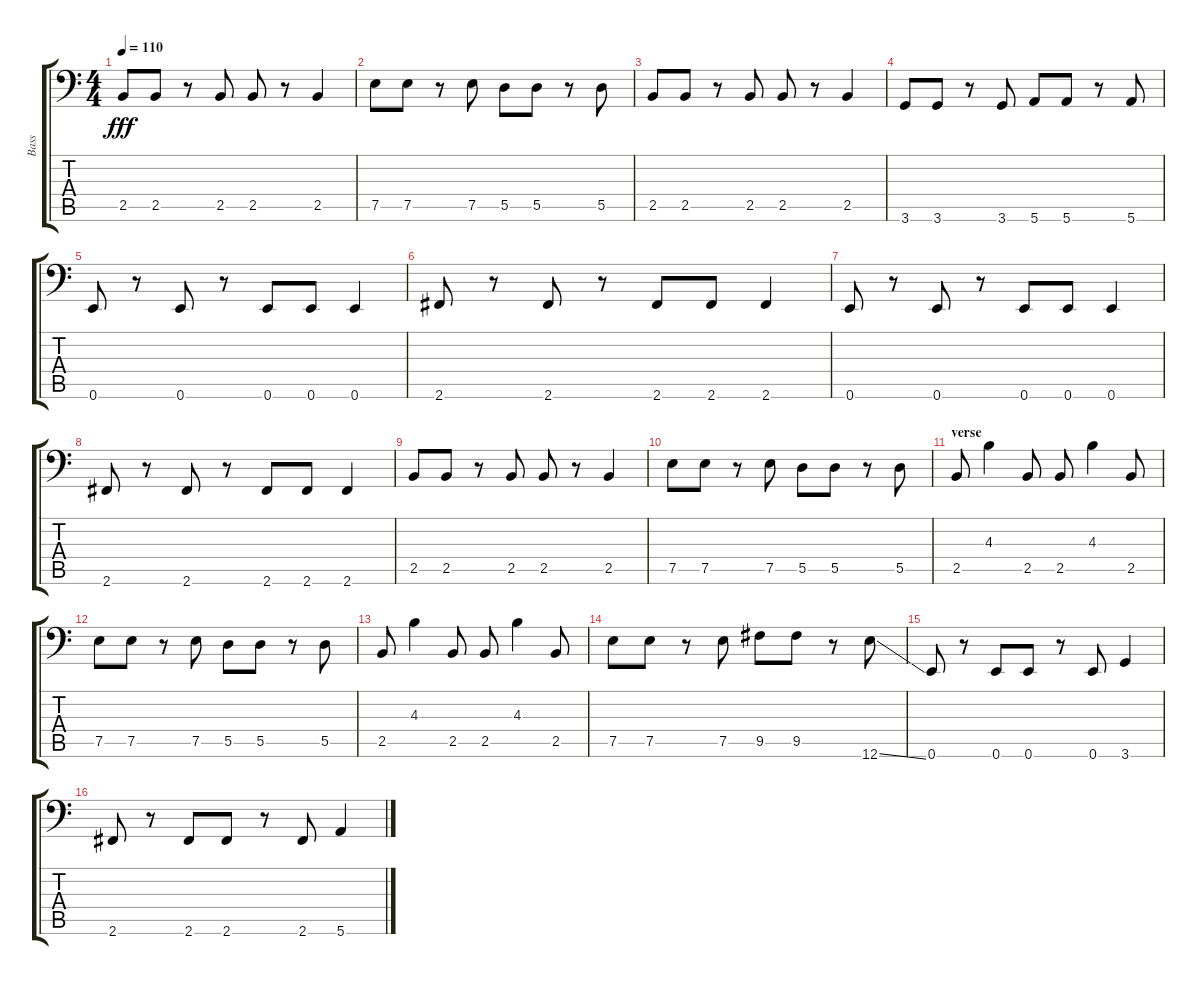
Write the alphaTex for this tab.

\track ("Bass" "Bass") {instrument electricbassfinger}
\staff {score tabs}
\tuning (E3 B2 G2 D2 A1 E1) {hide}
\ts (4 4)
\tempo 110
\clef f4
\ks c
2.5.8{dy fff} 2.5.8 r.8 2.5.8 2.5.8 r.8 2.5.4 |
7.5.8 7.5.8 r.8 7.5.8 5.5.8 5.5.8 r.8 5.5.8 |
2.5.8 2.5.8 r.8 2.5.8 2.5.8 r.8 2.5.4 |
3.6.8 3.6.8 r.8 3.6.8 5.6.8 5.6.8 r.8 5.6.8 |
0.6.8 r.8 0.6.8 r.8 0.6.8 0.6.8 0.6.4 |
2.6.8 r.8 2.6.8 r.8 2.6.8 2.6.8 2.6.4 |
0.6.8 r.8 0.6.8 r.8 0.6.8 0.6.8 0.6.4 |
2.6.8 r.8 2.6.8 r.8 2.6.8 2.6.8 2.6.4 |
2.5.8 2.5.8 r.8 2.5.8 2.5.8 r.8 2.5.4 |
7.5.8 7.5.8 r.8 7.5.8 5.5.8 5.5.8 r.8 5.5.8 |
\section ("" "verse")
2.5.8 4.3.4 2.5.8 2.5.8 4.3.4 2.5.8 |
7.5.8 7.5.8 r.8 7.5.8 5.5.8 5.5.8 r.8 5.5.8 |
2.5.8 4.3.4 2.5.8 2.5.8 4.3.4 2.5.8 |
7.5.8 7.5.8 r.8 7.5.8 9.5.8 9.5.8 r.8 12.6{ss}.8 |
0.6.8 r.8 0.6.8 0.6.8 r.8 0.6.8 3.6.4 |
2.6.8 r.8 2.6.8 2.6.8 r.8 2.6.8 5.6.4
